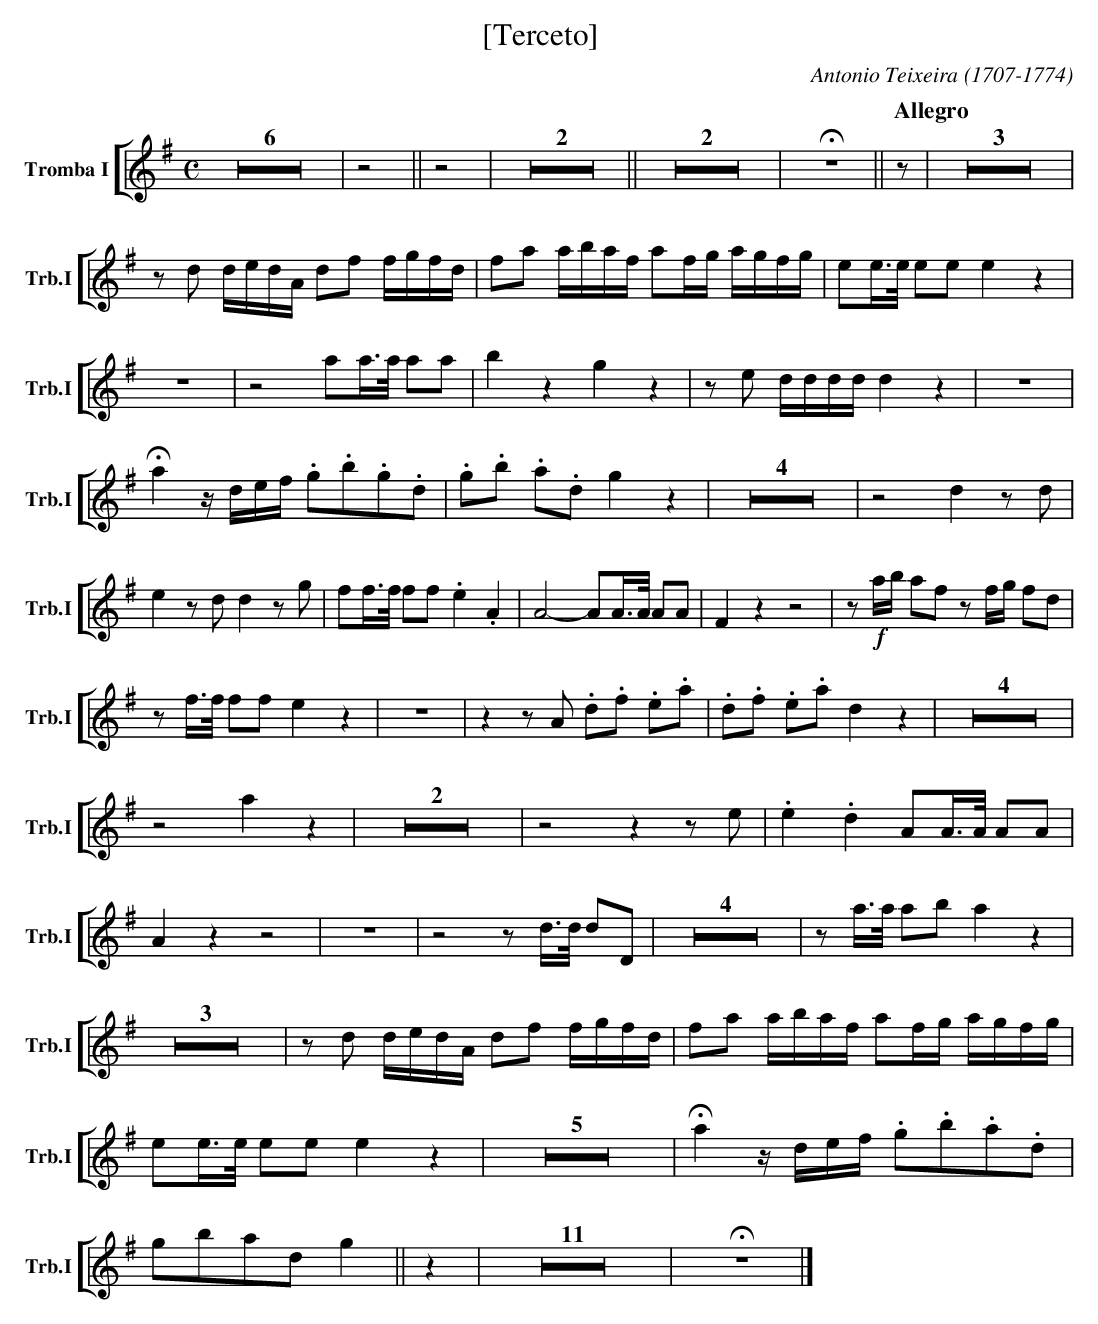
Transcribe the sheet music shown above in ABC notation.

X:1
T:[Terceto]
C:Antonio Teixeira (1707-1774)
M:C
L:1/4
K:G
V: 1 clef=treble name="Tromba I" sname="Trb.I"
%%staves [( 1 )]
     Z6 | z2 || z2 | Z2 || Z2 | !fermata!z4  || \
[Q:"Allegro"]  z/ | Z3 | z/d/ d//e//d//A// d/f/ f//g//f//d// | f/a/ a//b//a//f// a/f//g// a//g//f//g// | \
     e/e//>e// e/e/ e z | z4 | z2 a/a//>a// a/a/ | bzgz | z/e/ d//d//d//d// d z | z4 | \
     !fermata! a z//d//e//f// .g/.b/.g/.d/ | .g/.b/ .a/.d/ g z | Z4 | \
     z2dz/d/|ez/d/dz/g/| f/f//>f// f/f/ .e.A | A2-A/A//>A// A/A/ | Fzz2 | \
     z/!f!a//b// a/f/ z/f//g// f/d/ | z/ f//>f// f/f/ ez | z4 | zz/A/ .d/.f/ .e/.a/ | \
     .d/.f/ .e/.a/ d z | Z4 | z2 a z | Z2 | z2zz/e/ | .e .d A/A//>A// A/A/ | A z z2 | \
     z4 | z2 z/ d//>d// d/D/ | Z4 | z/ a//>a// a/b/ az| Z3 | \
     z/d/ d//e//d//A// d/f/ f//g//f//d// | f/a/ a//b//a//f// a/f//g// a//g//f//g// | \
     e/e//>e// e/e/ e z | Z5 | \
     !fermata! a z//d//e//f// .g/.b/.a/.d/ | g/b/a/d/ g || z | Z11 | !fermata!z4 |] \
